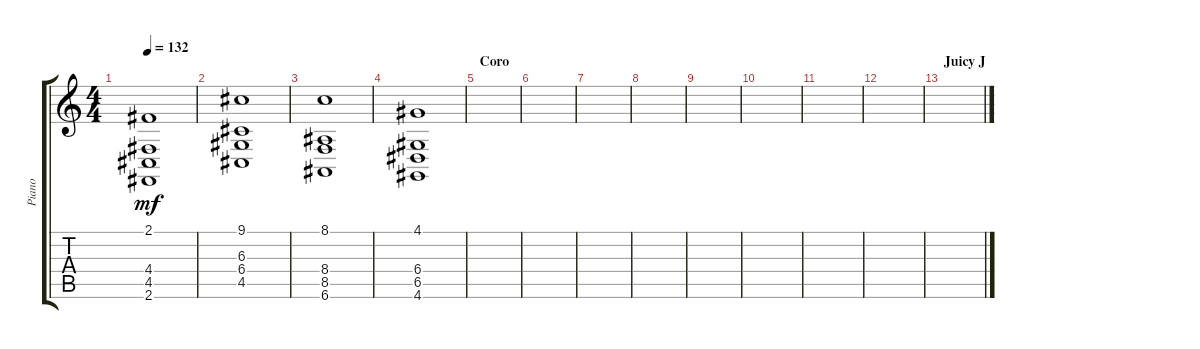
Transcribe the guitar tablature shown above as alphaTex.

\track ("Piano" "Piano") {instrument brightacousticpiano}
\staff {score tabs}
\tuning (E4 B3 G3 D3 A2 E2) {hide}
\ts (4 4)
\tempo 132
\clef g2
\ks c
(2.1 4.4 4.5 2.6).1{dy mf} |
(9.1 6.3 6.4 4.5).1 |
(8.1 8.4 8.5 6.6).1 |
(4.1 6.4 6.5 4.6).1 |
\section ("" "Coro")
|
|
|
|
|
|
|
|
\section ("" "Juicy J")
